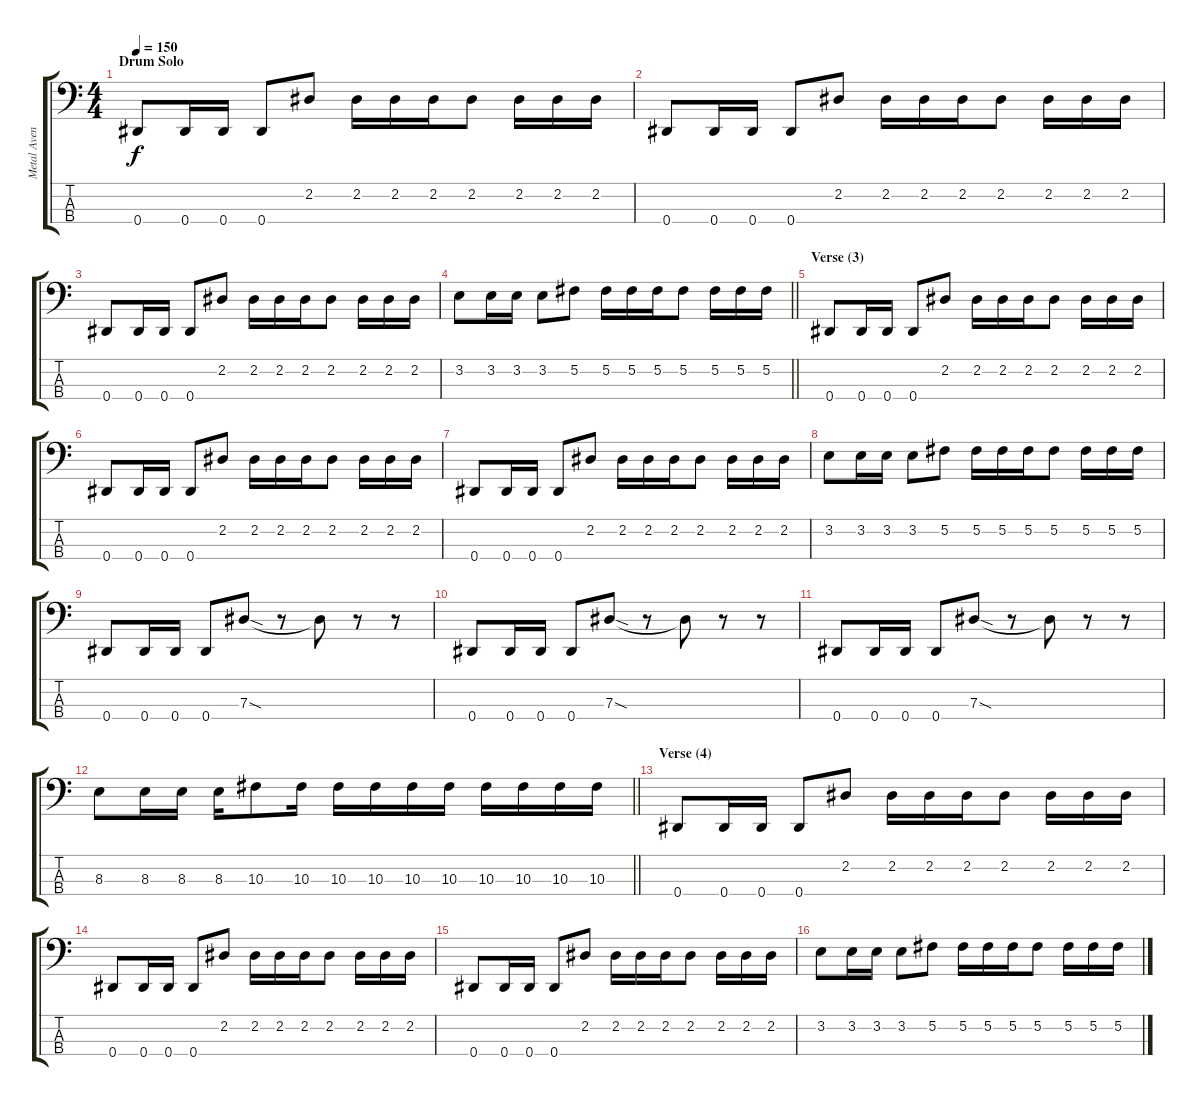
\track ("Metal Avenger" "Metal Aven") {instrument electricbassfinger}
\staff {score tabs}
\tuning (Gb2 Db2 Ab1 Eb1) {hide}
\ts (4 4)
\section ("" "Drum Solo")
\tempo 150
\clef f4
\ks c
0.4.8{dy f volume 10} 0.4.16 0.4.16 0.4.8 2.2.8 2.2.16 2.2.16 2.2.16 2.2.8 2.2.16 2.2.16 2.2.16 |
0.4.8 0.4.16 0.4.16 0.4.8 2.2.8 2.2.16 2.2.16 2.2.16 2.2.8 2.2.16 2.2.16 2.2.16 |
0.4.8 0.4.16 0.4.16 0.4.8 2.2.8 2.2.16 2.2.16 2.2.16 2.2.8 2.2.16 2.2.16 2.2.16 |
\barLineRight lightlight
3.2.8 3.2.16 3.2.16 3.2.8 5.2.8 5.2.16 5.2.16 5.2.16 5.2.8 5.2.16 5.2.16 5.2.16 |
\section ("" "Verse (3)")
0.4.8{volume 16} 0.4.16 0.4.16 0.4.8 2.2.8 2.2.16 2.2.16 2.2.16 2.2.8 2.2.16 2.2.16 2.2.16 |
0.4.8 0.4.16 0.4.16 0.4.8 2.2.8 2.2.16 2.2.16 2.2.16 2.2.8 2.2.16 2.2.16 2.2.16 |
0.4.8 0.4.16 0.4.16 0.4.8 2.2.8 2.2.16 2.2.16 2.2.16 2.2.8 2.2.16 2.2.16 2.2.16 |
3.2.8 3.2.16 3.2.16 3.2.8 5.2.8 5.2.16 5.2.16 5.2.16 5.2.8 5.2.16 5.2.16 5.2.16 |
0.4.8 0.4.16 0.4.16 0.4.8 7.3{sod}.8 r.8 7.3{t}.8 r.8 r.8 |
0.4.8 0.4.16 0.4.16 0.4.8 7.3{sod}.8 r.8 7.3{t}.8 r.8 r.8 |
0.4.8 0.4.16 0.4.16 0.4.8 7.3{sod}.8 r.8 7.3{t}.8 r.8 r.8 |
\barLineRight lightlight
8.3.8 8.3.16 8.3.16 8.3.16 10.3.8 10.3.16 10.3.16 10.3.16 10.3.16 10.3.16 10.3.16 10.3.16 10.3.16 10.3.16 |
\section ("" "Verse (4)")
0.4.8 0.4.16 0.4.16 0.4.8 2.2.8 2.2.16 2.2.16 2.2.16 2.2.8 2.2.16 2.2.16 2.2.16 |
0.4.8 0.4.16 0.4.16 0.4.8 2.2.8 2.2.16 2.2.16 2.2.16 2.2.8 2.2.16 2.2.16 2.2.16 |
0.4.8 0.4.16 0.4.16 0.4.8 2.2.8 2.2.16 2.2.16 2.2.16 2.2.8 2.2.16 2.2.16 2.2.16 |
3.2.8 3.2.16 3.2.16 3.2.8 5.2.8 5.2.16 5.2.16 5.2.16 5.2.8 5.2.16 5.2.16 5.2.16
